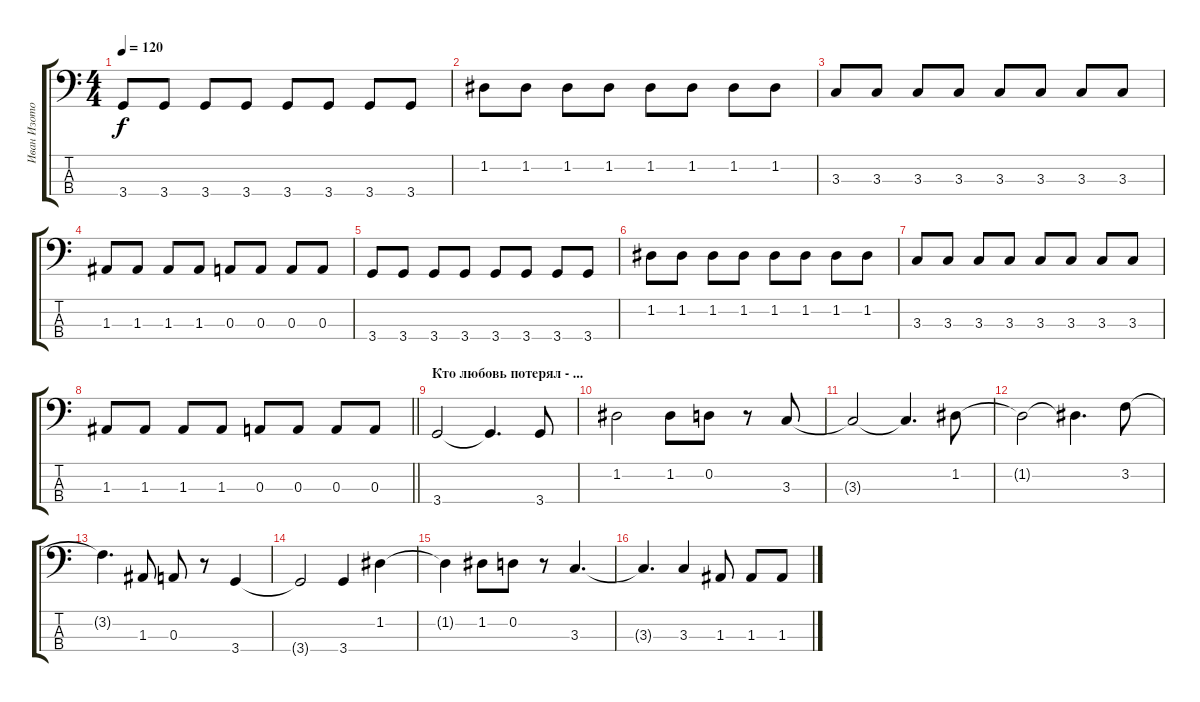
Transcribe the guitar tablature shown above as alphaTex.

\track ("Иван Изотов               (Бас-гитара)" "Иван Изото") {instrument electricbassfinger}
\staff {score tabs}
\tuning (G2 D2 A1 E1) {hide}
\ts (4 4)
\tempo 120
\clef f4
\ks c
3.4.8{dy f} 3.4.8 3.4.8 3.4.8 3.4.8 3.4.8 3.4.8 3.4.8 |
1.2.8 1.2.8 1.2.8 1.2.8 1.2.8 1.2.8 1.2.8 1.2.8 |
3.3.8 3.3.8 3.3.8 3.3.8 3.3.8 3.3.8 3.3.8 3.3.8 |
1.3.8 1.3.8 1.3.8 1.3.8 0.3.8 0.3.8 0.3.8 0.3.8 |
3.4.8 3.4.8 3.4.8 3.4.8 3.4.8 3.4.8 3.4.8 3.4.8 |
1.2.8 1.2.8 1.2.8 1.2.8 1.2.8 1.2.8 1.2.8 1.2.8 |
3.3.8 3.3.8 3.3.8 3.3.8 3.3.8 3.3.8 3.3.8 3.3.8 |
\barLineRight lightlight
1.3.8 1.3.8 1.3.8 1.3.8 0.3.8 0.3.8 0.3.8 0.3.8 |
\section ("" "Кто любовь потерял - ...")
3.4.2 3.4{t}.4{d} 3.4.8 |
1.2.2 1.2.8 0.2.8 r.8 3.3.8 |
3.3{t}.2 3.3{t}.4{d} 1.2.8 |
1.2{t}.2 1.2{t}.4{d} 3.2.8 |
3.2{t}.4{d} 1.3.8 0.3.8 r.8 3.4.4 |
3.4{t}.2 3.4.4 1.2.4 |
1.2{t}.4 1.2.8 0.2.8 r.8 3.3.4{d} |
3.3{t}.4{d} 3.3.4 1.3.8 1.3.8 1.3.8
